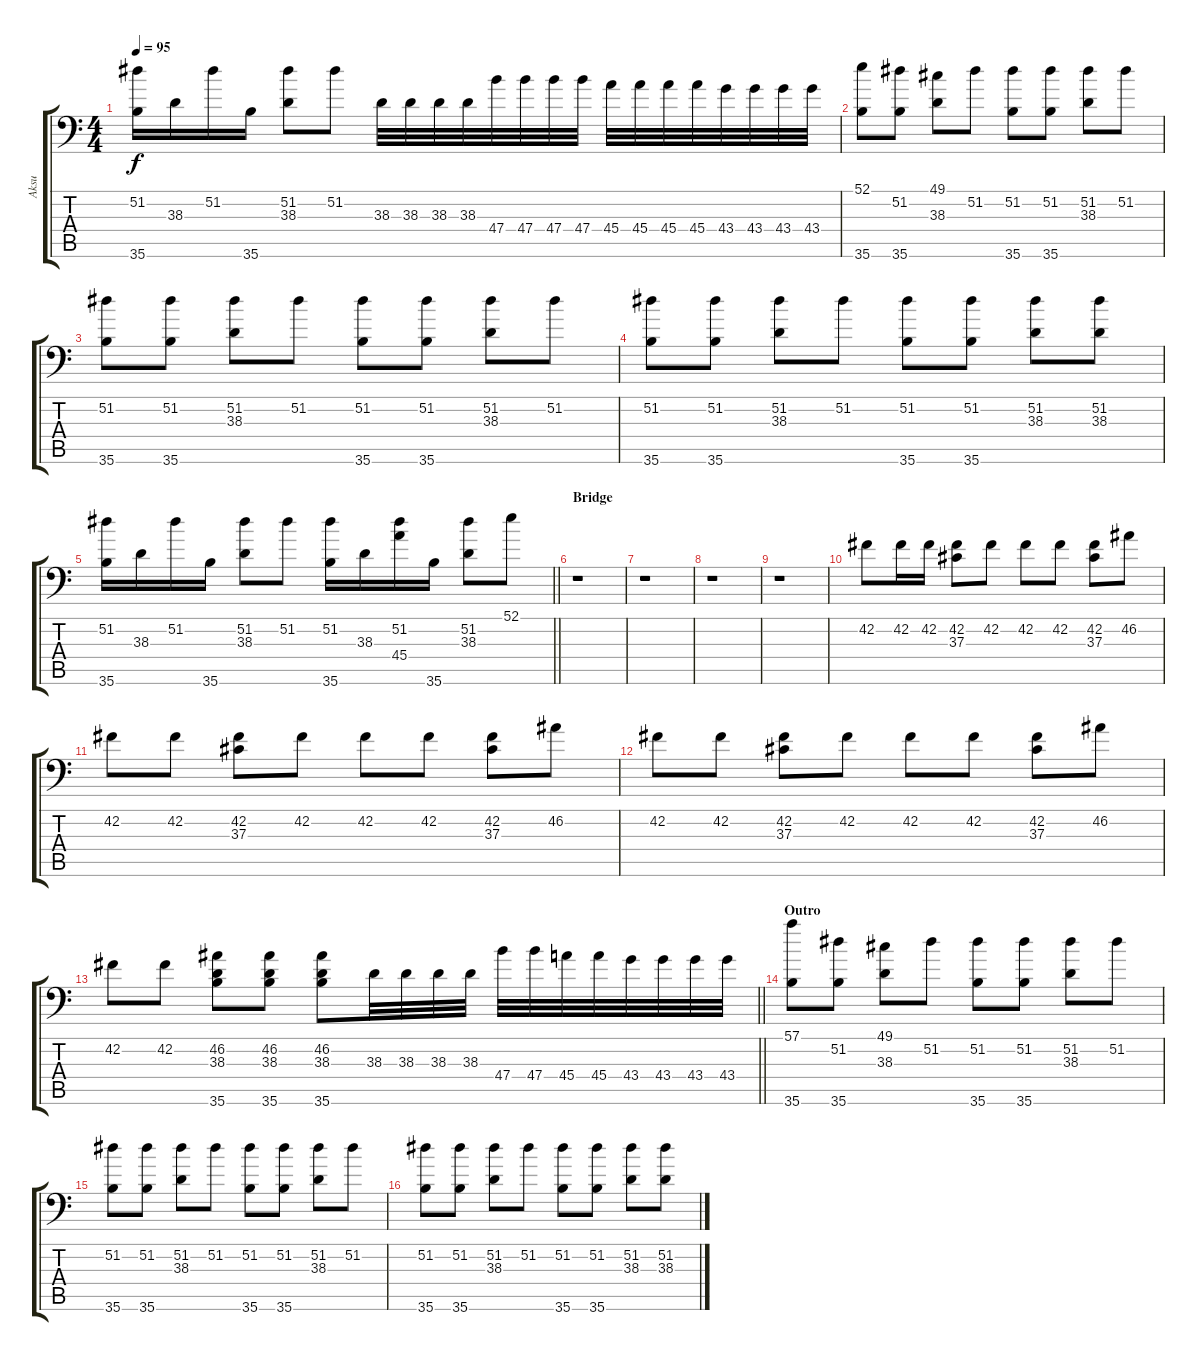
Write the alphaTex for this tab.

\track ("Aksu" "Aksu") {instrument acousticgrandpiano}
\staff {score tabs}
\tuning (C-1 C-1 C-1 C-1 C-1 C-1) {hide}
\ts (4 4)
\tempo 95
\clef f4
\ks c
(51.2 35.6).16{dy f} 38.3.16 51.2.16 35.6.16 (51.2 38.3).8 51.2.8 38.3.32 38.3.32 38.3.32 38.3.32 47.4.32 47.4.32 47.4.32 47.4.32 45.4.32 45.4.32 45.4.32 45.4.32 43.4.32 43.4.32 43.4.32 43.4.32 |
(52.1 35.6).8 (51.2 35.6).8 (49.1 38.3).8 51.2.8 (51.2 35.6).8 (51.2 35.6).8 (51.2 38.3).8 51.2.8 |
(51.2 35.6).8 (51.2 35.6).8 (51.2 38.3).8 51.2.8 (51.2 35.6).8 (51.2 35.6).8 (51.2 38.3).8 51.2.8 |
(51.2 35.6).8 (51.2 35.6).8 (51.2 38.3).8 51.2.8 (51.2 35.6).8 (51.2 35.6).8 (51.2 38.3).8 (51.2 38.3).8 |
\barLineRight lightlight
(51.2 35.6).16 38.3.16 51.2.16 35.6.16 (51.2 38.3).8 51.2.8 (51.2 35.6).16 38.3.16 (51.2 45.4).16 35.6.16 (51.2 38.3).8 52.1.8 |
\section ("" "Bridge")
r.1 |
r.1 |
r.1 |
r.1 |
42.2.8 42.2.16 42.2.16 (42.2 37.3).8 42.2.8 42.2.8 42.2.8 (42.2 37.3).8 46.2.8 |
42.2.8 42.2.8 (42.2 37.3).8 42.2.8 42.2.8 42.2.8 (42.2 37.3).8 46.2.8 |
42.2.8 42.2.8 (42.2 37.3).8 42.2.8 42.2.8 42.2.8 (42.2 37.3).8 46.2.8 |
\barLineRight lightlight
42.2.8 42.2.8 (46.2 38.3 35.6).8 (46.2 38.3 35.6).8 (46.2 38.3 35.6).8 38.3.32 38.3.32 38.3.32 38.3.32 47.4.32 47.4.32 45.4.32 45.4.32 43.4.32 43.4.32 43.4.32 43.4.32 |
\section ("" "Outro")
(57.1 35.6).8 (51.2 35.6).8 (49.1 38.3).8 51.2.8 (51.2 35.6).8 (51.2 35.6).8 (51.2 38.3).8 51.2.8 |
(51.2 35.6).8 (51.2 35.6).8 (51.2 38.3).8 51.2.8 (51.2 35.6).8 (51.2 35.6).8 (51.2 38.3).8 51.2.8 |
(51.2 35.6).8 (51.2 35.6).8 (51.2 38.3).8 51.2.8 (51.2 35.6).8 (51.2 35.6).8 (51.2 38.3).8 (51.2 38.3).8
